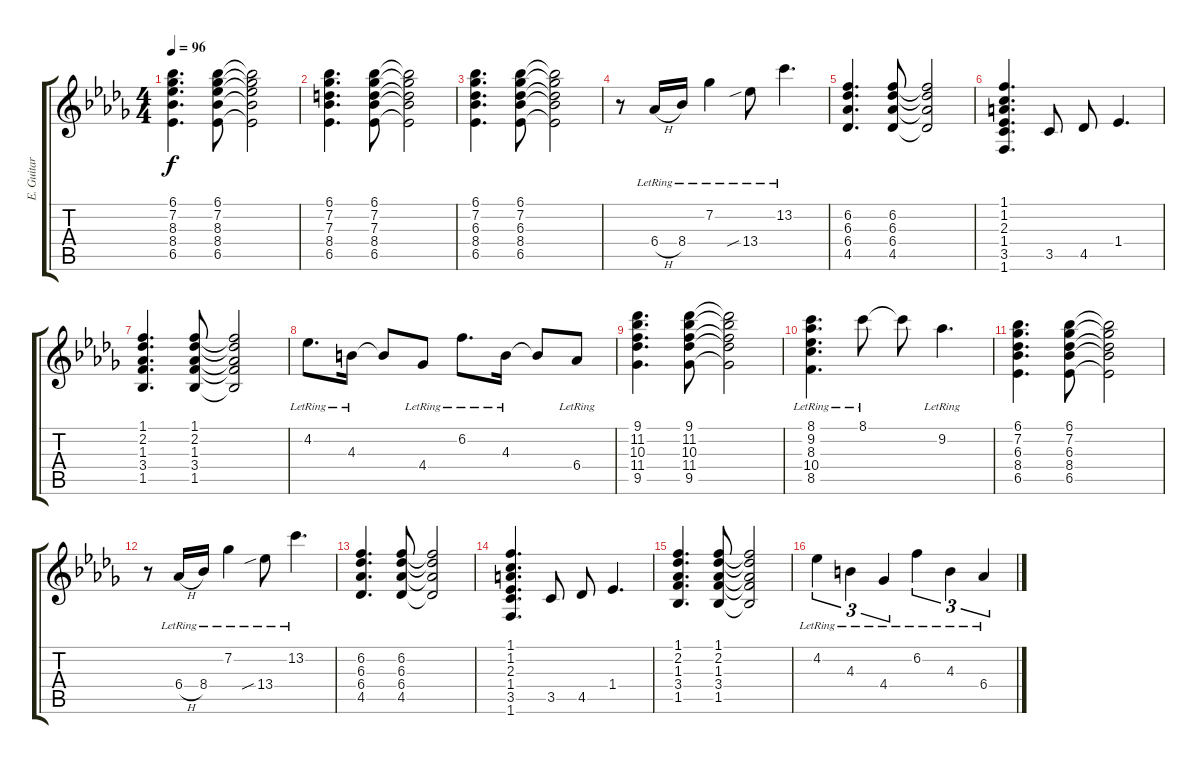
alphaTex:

\track ("E. Guitar I" "E. Guitar ") {instrument electricguitarclean}
\staff {score tabs}
\tuning (E4 B3 G3 D3 A2 E2) {hide}
\ts (4 4)
\tempo 96
\clef g2
\ks db
(6.1 7.2 8.3 8.4 6.5).4{d dy f} (6.1 7.2 8.3 8.4 6.5).8 (6.1{t} 7.2{t} 8.3{t} 8.4{t} 6.5{t}).2 |
(6.1 7.2 7.3 8.4 6.5).4{d} (6.1 7.2 7.3 8.4 6.5).8 (6.1{t} 7.2{t} 7.3{t} 8.4{t} 6.5{t}).2 |
(6.1 7.2 6.3 8.4 6.5).4{d} (6.1 7.2 6.3 8.4 6.5).8 (6.1{t} 7.2{t} 6.3{t} 8.4{t} 6.5{t}).2 |
r.8 6.4{h lr}.16 8.4{lr}.16 7.2{lr}.4 13.4{sib lr}.8 13.2{lr}.4{d} |
(6.2 6.3 6.4 4.5).4{d} (6.2 6.3 6.4 4.5).8 (6.2{t} 6.3{t} 6.4{t} 4.5{t}).2 |
(1.1 1.2 2.3 1.4 3.5 1.6).4{d} 3.5.8 4.5.8 1.4.4{d} |
(1.1 2.2 1.3 3.4 1.5).4{d} (1.1 2.2 1.3 3.4 1.5).8 (1.1{t} 2.2{t} 1.3{t} 3.4{t} 1.5{t}).2 |
4.2{lr}.8{d} 4.3{lr}.16 4.3{t}.8 4.4{lr}.8 6.2{lr}.8{d} 4.3{lr}.16 4.3{t}.8 6.4{lr}.8 |
(9.1 11.2 10.3 11.4 9.5).4{d} (9.1 11.2 10.3 11.4 9.5).8 (9.1{t} 11.2{t} 10.3{t} 11.4{t} 9.5{t}).2 |
(8.1{lr} 9.2{lr} 8.3{lr} 10.4{lr} 8.5{lr}).4{d} 8.1{lr}.8 8.1{t}.8 9.2{lr}.4{d} |
(6.1 7.2 6.3 8.4 6.5).4{d} (6.1 7.2 6.3 8.4 6.5).8 (6.1{t} 7.2{t} 6.3{t} 8.4{t} 6.5{t}).2 |
r.8 6.4{h lr}.16 8.4{lr}.16 7.2{lr}.4 13.4{sib lr}.8 13.2{lr}.4{d} |
(6.2 6.3 6.4 4.5).4{d} (6.2 6.3 6.4 4.5).8 (6.2{t} 6.3{t} 6.4{t} 4.5{t}).2 |
(1.1 1.2 2.3 1.4 3.5 1.6).4{d} 3.5.8 4.5.8 1.4.4{d} |
(1.1 2.2 1.3 3.4 1.5).4{d} (1.1 2.2 1.3 3.4 1.5).8 (1.1{t} 2.2{t} 1.3{t} 3.4{t} 1.5{t}).2 |
4.2{lr}.4{tu (3 2)} 4.3{lr}.4{tu (3 2)} 4.4{lr}.4{tu (3 2)} 6.2{lr}.4{tu (3 2)} 4.3{lr}.4{tu (3 2)} 6.4{lr}.4{tu (3 2)}
